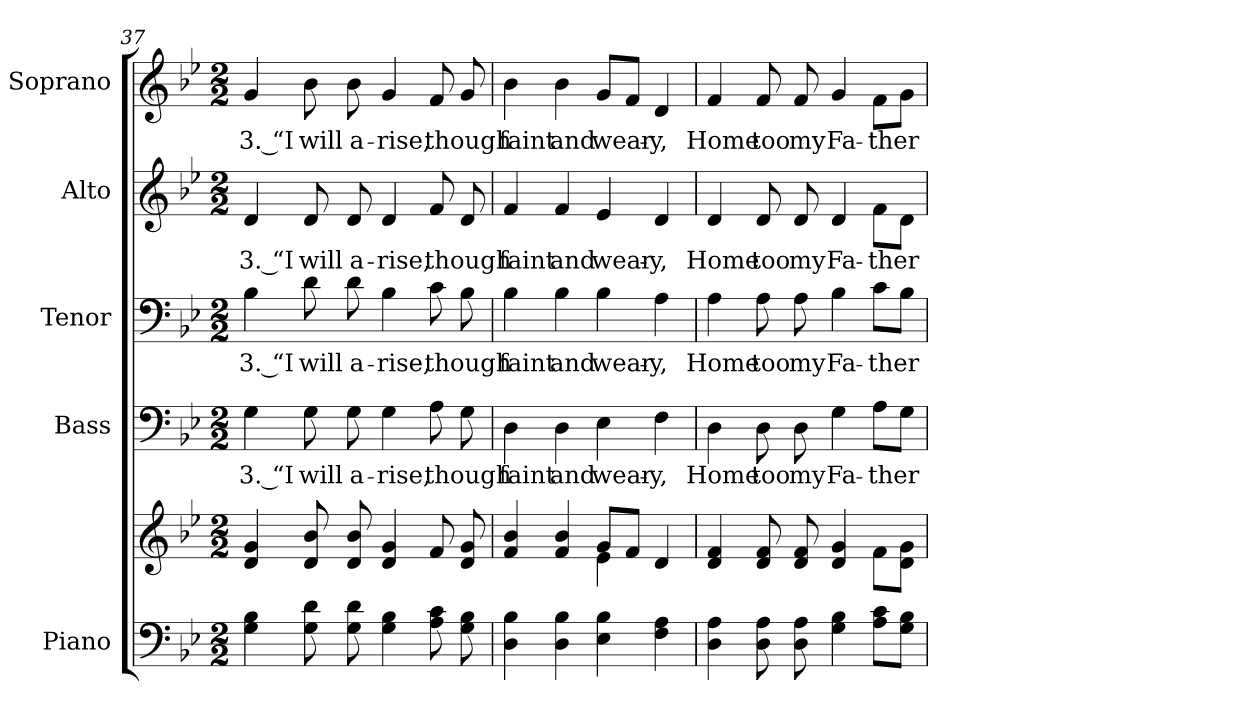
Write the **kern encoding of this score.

**kern	**kern	**kern	**text	**kern	**text	**kern	**text	**kern	**text
*part5	*part5	*part4	*part4	*part3	*part3	*part2	*part2	*part1	*part1
*staff6	*staff5	*staff4	*staff4	*staff3	*staff3	*staff2	*staff2	*staff1	*staff1
*I"Piano	*	*I"Bass	*	*I"Tenor	*	*I"Alto	*	*I"Soprano	*
*I'Pno.	*	*I'B.	*	*I'T.	*	*I'A.	*	*I'S.	*
!!LO:LB:g=z
*clefF4	*clefG2	*clefF4	*	*clefF4	*	*clefG2	*	*clefG2	*
*k[b-e-]	*k[b-e-]	*k[b-e-]	*	*k[b-e-]	*	*k[b-e-]	*	*k[b-e-]	*
*B-:	*B-:	*B-:	*	*B-:	*	*B-:	*	*B-:	*
*M2/2	*M2/2	*M2/2	*	*M2/2	*	*M2/2	*	*M2/2	*
=37	=37	=37	=37	=37	=37	=37	=37	=37	=37
!	!	!	!LO:LY:b:color=#000000	!	!	!	!	!	!
!	!	!	!	!	!LO:LY:b:color=#000000	!	!	!	!
!	!	!	!	!	!	!	!LO:LY:b:color=#000000	!	!
!	!	!	!	!	!	!	!	!	!LO:LY:b:color=#000000
4Gi\ 4B-i	4di/ 4gi	4Gi\	3. “I	4B-i\	3. “I	4di/	3. “I	4gi/	3. “I
!	!	!	!LO:LY:b:color=#000000	!	!	!	!	!	!
!	!	!	!	!	!LO:LY:b:color=#000000	!	!	!	!
!	!	!	!	!	!	!	!LO:LY:b:color=#000000	!	!
!	!	!	!	!	!	!	!	!	!LO:LY:b:color=#000000
8Gi\ 8di	8di/ 8b-i	8Gi\	will	8di\	will	8di/	will	8b-i\	will
!	!	!	!LO:LY:b:color=#000000	!	!	!	!	!	!
!	!	!	!	!	!LO:LY:b:color=#000000	!	!	!	!
!	!	!	!	!	!	!	!LO:LY:b:color=#000000	!	!
!	!	!	!	!	!	!	!	!	!LO:LY:b:color=#000000
8Gi\ 8di	8di/ 8b-i	8Gi\	a-	8di\	a-	8di/	a-	8b-i\	a-
!	!	!	!LO:LY:b:color=#000000	!	!	!	!	!	!
!	!	!	!	!	!LO:LY:b:color=#000000	!	!	!	!
!	!	!	!	!	!	!	!LO:LY:b:color=#000000	!	!
!	!	!	!	!	!	!	!	!	!LO:LY:b:color=#000000
4Gi\ 4B-i	4di/ 4gi	4Gi\	-rise,	4B-i\	-rise,	4di/	-rise,	4gi/	-rise,
!	!	!	!LO:LY:b:color=#000000	!	!	!	!	!	!
!	!	!	!	!	!LO:LY:b:color=#000000	!	!	!	!
!	!	!	!	!	!	!	!LO:LY:b:color=#000000	!	!
!	!	!	!	!	!	!	!	!	!LO:LY:b:color=#000000
8Ai\ 8ci	8fi/	8Ai\	though	8ci\	though	8fi/	though	8fi/	though
8Gi\ 8B-i	8di/ 8gi	8Gi\	.	8B-i\	.	8di/	.	8gi/	.
=38	=38	=38	=38	=38	=38	=38	=38	=38	=38
*	*^	*	*	*	*	*	*	*	*
!	!	!	!	!LO:LY:b:color=#000000	!	!	!	!	!	!
!	!	!	!	!	!	!LO:LY:b:color=#000000	!	!	!	!
!	!	!	!	!	!	!	!	!LO:LY:b:color=#000000	!	!
!	!	!	!	!	!	!	!	!	!	!LO:LY:b:color=#000000
4Di\ 4B-i	4fi/ 4b-i	2ryy	4Di\	faint	4B-i\	faint	4fi/	faint	4b-i\	faint
!	!	!	!	!LO:LY:b:color=#000000	!	!	!	!	!	!
!	!	!	!	!	!	!LO:LY:b:color=#000000	!	!	!	!
!	!	!	!	!	!	!	!	!LO:LY:b:color=#000000	!	!
!	!	!	!	!	!	!	!	!	!	!LO:LY:b:color=#000000
4Di\ 4B-i	4fi/ 4b-i	.	4Di\	and	4B-i\	and	4fi/	and	4b-i\	and
!	!	!	!	!LO:LY:b:color=#000000	!	!	!	!	!	!
!	!	!	!	!	!	!LO:LY:b:color=#000000	!	!	!	!
!	!	!	!	!	!	!	!	!LO:LY:b:color=#000000	!	!
!	!	!	!	!	!	!	!	!	!	!LO:LY:b:color=#000000
4E-i\ 4B-i	8gi/L	4e-i\	4E-i\	wear-	4B-i\	wear-	4e-i/	wear-	8gi/L	wear-
.	8fi/J	.	.	.	.	.	.	.	8fi/J	.
!	!	!	!	!LO:LY:b:color=#000000	!	!	!	!	!	!
!	!	!	!	!	!	!LO:LY:b:color=#000000	!	!	!	!
!	!	!	!	!	!	!	!	!LO:LY:b:color=#000000	!	!
!	!	!	!	!	!	!	!	!	!	!LO:LY:b:color=#000000
4Fi\ 4Ai	4di/	4ryy	4Fi\	-y,	4Ai\	-y,	4di/	-y,	4di/	-y,
*	*v	*v	*	*	*	*	*	*	*	*
!!LO:PB:g=z
=39	=39	=39	=39	=39	=39	=39	=39	=39	=39
*	*^	*	*	*	*	*	*	*	*
!	!	!	!	!LO:LY:b:color=#000000	!	!	!	!	!	!
*	*v	*v	*	*	*	*	*	*	*	*
*	*^	*	*	*	*	*	*	*	*
!	!	!	!	!	!	!LO:LY:b:color=#000000	!	!	!	!
*	*v	*v	*	*	*	*	*	*	*	*
*	*^	*	*	*	*	*	*	*	*
!	!	!	!	!	!	!	!	!LO:LY:b:color=#000000	!	!
*	*v	*v	*	*	*	*	*	*	*	*
*	*^	*	*	*	*	*	*	*	*
!	!	!	!	!	!	!	!	!	!	!LO:LY:b:color=#000000
*	*v	*v	*	*	*	*	*	*	*	*
4Di\ 4Ai	4di/ 4fi	4Di\	Home	4Ai\	Home	4di/	Home	4fi/	Home
!	!	!	!LO:LY:b:color=#000000	!	!	!	!	!	!
!	!	!	!	!	!LO:LY:b:color=#000000	!	!	!	!
!	!	!	!	!	!	!	!LO:LY:b:color=#000000	!	!
!	!	!	!	!	!	!	!	!	!LO:LY:b:color=#000000
8Di\ 8Ai	8di/ 8fi	8Di\	too	8Ai\	too	8di/	too	8fi/	too
!	!	!	!LO:LY:b:color=#000000	!	!	!	!	!	!
!	!	!	!	!	!LO:LY:b:color=#000000	!	!	!	!
!	!	!	!	!	!	!	!LO:LY:b:color=#000000	!	!
!	!	!	!	!	!	!	!	!	!LO:LY:b:color=#000000
8Di\ 8Ai	8di/ 8fi	8Di\	my	8Ai\	my	8di/	my	8fi/	my
!	!	!	!LO:LY:b:color=#000000	!	!	!	!	!	!
!	!	!	!	!	!LO:LY:b:color=#000000	!	!	!	!
!	!	!	!	!	!	!	!LO:LY:b:color=#000000	!	!
!	!	!	!	!	!	!	!	!	!LO:LY:b:color=#000000
4Gi\ 4B-i	4di/ 4gi	4Gi\	Fa-	4B-i\	Fa-	4di/	Fa-	4gi/	Fa-
!	!	!	!LO:LY:b:color=#000000	!	!	!	!	!	!
!	!	!	!	!	!LO:LY:b:color=#000000	!	!	!	!
!	!	!	!	!	!	!	!LO:LY:b:color=#000000	!	!
!	!	!	!	!	!	!	!	!	!LO:LY:b:color=#000000
8Ai\ 8ciL	8fi\L	8Ai\L	-ther	8ci\L	-ther	8fi\L	-ther	8fi\L	-ther
8Gi\ 8B-iJ	8di\ 8giJ	8Gi\J	.	8B-i\J	.	8di\J	.	8gi\J	.
=	=	=	=	=	=	=	=	=	=
*-	*-	*-	*-	*-	*-	*-	*-	*-	*-
